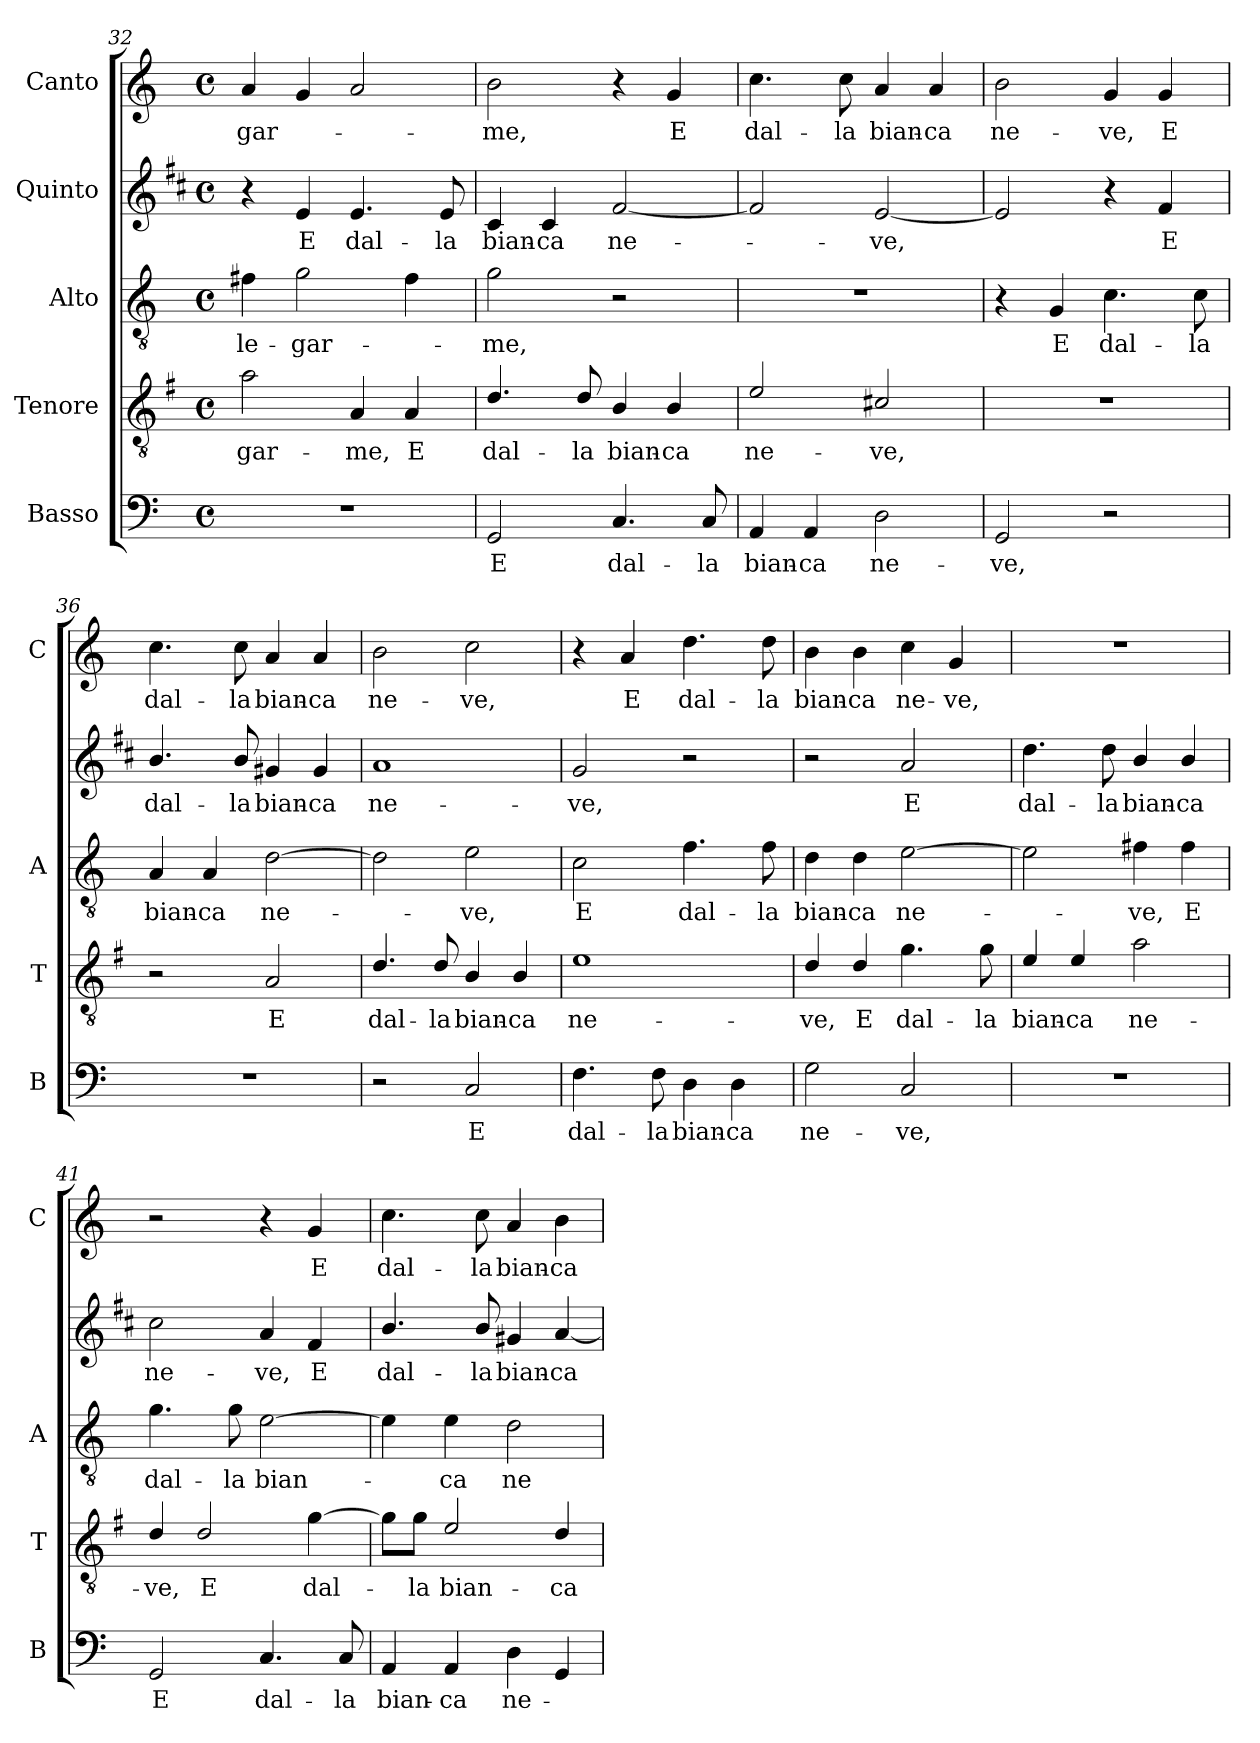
**kern	**text	**kern	**text	**kern	**text	**kern	**text	**kern	**text
*part5	*part5	*part4	*part4	*part3	*part3	*part2	*part2	*part1	*part1
*staff5	*staff5	*staff4	*staff4	*staff3	*staff3	*staff2	*staff2	*staff1	*staff1
*I"Basso	*	*I"Tenore	*	*I"Alto	*	*I"Quinto	*	*I"Canto	*
*I'B	*	*I'T	*	*I'A	*	*	*	*I'C	*
*clefF4	*	*clefGv2	*	*clefGv2	*	*clefG2	*	*clefG2	*
*	*	*ITrd4c7	*	*	*	*ITrd1c2	*	*	*
*k[]	*	*k[]	*	*k[]	*	*k[]	*	*k[]	*
*C:	*	*C:	*	*C:	*	*C:	*	*C:	*
*M4/4	*	*M4/4	*	*M4/4	*	*M4/4	*	*M4/4	*
*met(c)	*	*met(c)	*	*met(c)	*	*met(c)	*	*met(c)	*
=32	=32	=32	=32	=32	=32	=32	=32	=32	=32
!	!	!	!LO:LY:b	!	!LO:LY:b	!	!	!	!LO:LY:b
1r	.	2d\	-gar-	4f#X\	le-	4r	.	4a/	-gar-
!	!	!	!	!	!LO:LY:b	!	!LO:LY:b	!	!
.	.	.	.	2g\	-gar-	4d/	E	4g/	.
!	!	!	!LO:LY:b	!	!	!	!LO:LY:b	!	!
.	.	4D/	-me,	.	.	4.d/	dal-	2a/	.
!	!	!	!LO:LY:b	!	!	!	!	!	!
.	.	4D/	E	4f#\	.	.	.	.	.
!	!	!	!	!	!	!	!LO:LY:b	!	!
.	.	.	.	.	.	8d/	-la	.	.
=33	=33	=33	=33	=33	=33	=33	=33	=33	=33
!	!LO:LY:b	!	!LO:LY:b	!	!LO:LY:b	!	!LO:LY:b	!	!LO:LY:b
2GG/	E	4.G/	dal-	2g\	-me,	4B/	bian-	2b\	-me,
!	!	!	!	!	!	!	!LO:LY:b	!	!
.	.	.	.	.	.	4B/	-ca	.	.
!	!	!	!LO:LY:b	!	!	!	!	!	!
.	.	8G/	-la	.	.	.	.	.	.
!	!LO:LY:b	!	!LO:LY:b	!	!	!	!LO:LY:b	!	!
4.C/	dal-	4E/	bian-	2r	.	[2e/	ne-	4r	.
!	!	!	!LO:LY:b	!	!	!	!	!	!LO:LY:b
.	.	4E/	-ca	.	.	.	.	4g/	E
!	!LO:LY:b	!	!	!	!	!	!	!	!
8C/	-la	.	.	.	.	.	.	.	.
!!LO:PB:g=z
=34	=34	=34	=34	=34	=34	=34	=34	=34	=34
!	!LO:LY:b	!	!LO:LY:b	!	!	!	!	!	!LO:LY:b
4AA/	bian-	2A/	ne-	1r	.	2e/]	.	4.cc\	dal-
!	!LO:LY:b	!	!	!	!	!	!	!	!
4AA/	-ca	.	.	.	.	.	.	.	.
!	!	!	!	!	!	!	!	!	!LO:LY:b
.	.	.	.	.	.	.	.	8cc\	-la
!	!LO:LY:b	!	!LO:LY:b	!	!	!	!LO:LY:b	!	!LO:LY:b
2D\	ne-	2F#X/	-ve,	.	.	[2d/	-ve,	4a/	bian-
!	!	!	!	!	!	!	!	!	!LO:LY:b
.	.	.	.	.	.	.	.	4a/	-ca
=35	=35	=35	=35	=35	=35	=35	=35	=35	=35
!	!LO:LY:b	!	!	!	!	!	!	!	!LO:LY:b
2GG/	-ve,	1r	.	4r	.	2d/]	.	2b\	ne-
!	!	!	!	!	!LO:LY:b	!	!	!	!
.	.	.	.	4G/	E	.	.	.	.
!	!	!	!	!	!LO:LY:b	!	!	!	!LO:LY:b
2r	.	.	.	4.c\	dal-	4r	.	4g/	-ve,
!	!	!	!	!	!	!	!LO:LY:b	!	!LO:LY:b
.	.	.	.	.	.	4e/	E	4g/	E
!	!	!	!	!	!LO:LY:b	!	!	!	!
.	.	.	.	8c\	-la	.	.	.	.
=36	=36	=36	=36	=36	=36	=36	=36	=36	=36
!	!	!	!	!	!LO:LY:b	!	!LO:LY:b	!	!LO:LY:b
1r	.	2r	.	4A/	bian-	4.a/	dal-	4.cc\	dal-
!	!	!	!	!	!LO:LY:b	!	!	!	!
.	.	.	.	4A/	-ca	.	.	.	.
!	!	!	!	!	!	!	!LO:LY:b	!	!LO:LY:b
.	.	.	.	.	.	8a/	-la	8cc\	-la
!	!	!	!LO:LY:b	!	!LO:LY:b	!	!LO:LY:b	!	!LO:LY:b
.	.	2D/	E	[2d\	ne-	4f#X/	bian-	4a/	bian-
!	!	!	!	!	!	!	!LO:LY:b	!	!LO:LY:b
.	.	.	.	.	.	4f#/	-ca	4a/	-ca
=37	=37	=37	=37	=37	=37	=37	=37	=37	=37
!	!	!	!LO:LY:b	!	!	!	!LO:LY:b	!	!LO:LY:b
2r	.	4.G/	dal-	2d\]	.	1g	ne-	2b\	ne-
!	!	!	!LO:LY:b	!	!	!	!	!	!
.	.	8G/	-la	.	.	.	.	.	.
!	!LO:LY:b	!	!LO:LY:b	!	!LO:LY:b	!	!	!	!LO:LY:b
2C/	E	4E/	bian-	2e\	-ve,	.	.	2cc\	-ve,
!	!	!	!LO:LY:b	!	!	!	!	!	!
.	.	4E/	-ca	.	.	.	.	.	.
=38	=38	=38	=38	=38	=38	=38	=38	=38	=38
!	!LO:LY:b	!	!LO:LY:b	!	!LO:LY:b	!	!LO:LY:b	!	!
4.F\	dal-	1A	ne-	2c\	E	2f/	-ve,	4r	.
!	!	!	!	!	!	!	!	!	!LO:LY:b
.	.	.	.	.	.	.	.	4a/	E
!	!LO:LY:b	!	!	!	!	!	!	!	!
8F\	-la	.	.	.	.	.	.	.	.
!	!LO:LY:b	!	!	!	!LO:LY:b	!	!	!	!LO:LY:b
4D\	bian-	.	.	4.f\	dal-	2r	.	4.dd\	dal-
!	!LO:LY:b	!	!	!	!	!	!	!	!
4D\	-ca	.	.	.	.	.	.	.	.
!	!	!	!	!	!LO:LY:b	!	!	!	!LO:LY:b
.	.	.	.	8f\	-la	.	.	8dd\	-la
=39	=39	=39	=39	=39	=39	=39	=39	=39	=39
!	!LO:LY:b	!	!LO:LY:b	!	!LO:LY:b	!	!	!	!LO:LY:b
2G\	ne-	4G/	-ve,	4d\	bian-	2r	.	4b\	bian-
!	!	!	!LO:LY:b	!	!LO:LY:b	!	!	!	!LO:LY:b
.	.	4G/	E	4d\	-ca	.	.	4b\	-ca
!	!LO:LY:b	!	!LO:LY:b	!	!LO:LY:b	!	!LO:LY:b	!	!LO:LY:b
2C/	-ve,	4.c\	dal-	[2e\	ne-	2g/	E	4cc\	ne-
!	!	!	!	!	!	!	!	!	!LO:LY:b
.	.	.	.	.	.	.	.	4g/	-ve,
!	!	!	!LO:LY:b	!	!	!	!	!	!
.	.	8c\	-la	.	.	.	.	.	.
=40	=40	=40	=40	=40	=40	=40	=40	=40	=40
!	!	!	!LO:LY:b	!	!	!	!LO:LY:b	!	!
1r	.	4A/	bian-	2e\]	.	4.cc\	dal-	1r	.
!	!	!	!LO:LY:b	!	!	!	!	!	!
.	.	4A/	-ca	.	.	.	.	.	.
!	!	!	!	!	!	!	!LO:LY:b	!	!
.	.	.	.	.	.	8cc\	-la	.	.
!	!	!	!LO:LY:b	!	!LO:LY:b	!	!LO:LY:b	!	!
.	.	2d\	ne-	4f#X\	-ve,	4a/	bian-	.	.
!	!	!	!	!	!LO:LY:b	!	!LO:LY:b	!	!
.	.	.	.	4f#\	E	4a/	-ca	.	.
!!LO:LB:g=z
=41	=41	=41	=41	=41	=41	=41	=41	=41	=41
!	!LO:LY:b	!	!LO:LY:b	!	!LO:LY:b	!	!LO:LY:b	!	!
2GG/	E	4G/	-ve,	4.g\	dal-	2b\	ne-	2r	.
!	!	!	!LO:LY:b	!	!	!	!	!	!
.	.	2G/	E	.	.	.	.	.	.
!	!	!	!	!	!LO:LY:b	!	!	!	!
.	.	.	.	8g\	-la	.	.	.	.
!	!LO:LY:b	!	!	!	!LO:LY:b	!	!LO:LY:b	!	!
4.C/	dal-	.	.	[2e\	bian-	4g/	-ve,	4r	.
!	!	!	!LO:LY:b	!	!	!	!LO:LY:b	!	!LO:LY:b
.	.	[4c\	dal-	.	.	4e/	E	4g/	E
!	!LO:LY:b	!	!	!	!	!	!	!	!
8C/	-la	.	.	.	.	.	.	.	.
=42	=42	=42	=42	=42	=42	=42	=42	=42	=42
!	!LO:LY:b	!	!	!	!	!	!LO:LY:b	!	!LO:LY:b
4AA/	bian-	8c\L]	.	4e\]	.	4.a/	dal-	4.cc\	dal-
!	!	!	!LO:LY:b	!	!	!	!	!	!
.	.	8c\J	-la	.	.	.	.	.	.
!	!LO:LY:b	!	!LO:LY:b	!	!LO:LY:b	!	!	!	!
4AA/	-ca	2A/	bian-	4e\	-ca	.	.	.	.
!	!	!	!	!	!	!	!LO:LY:b	!	!LO:LY:b
.	.	.	.	.	.	8a/	-la	8cc\	-la
!	!LO:LY:b	!	!	!	!LO:LY:b	!	!LO:LY:b	!	!LO:LY:b
4D\	ne-	.	.	2d\	ne-	4f#X/	bian-	4a/	bian-
!	!	!	!LO:LY:b	!	!	!	!LO:LY:b	!	!LO:LY:b
4GG/	.	4G/	-ca	.	.	[4g/	-ca	4b\	-ca
=	=	=	=	=	=	=	=	=	=
*-	*-	*-	*-	*-	*-	*-	*-	*-	*-
